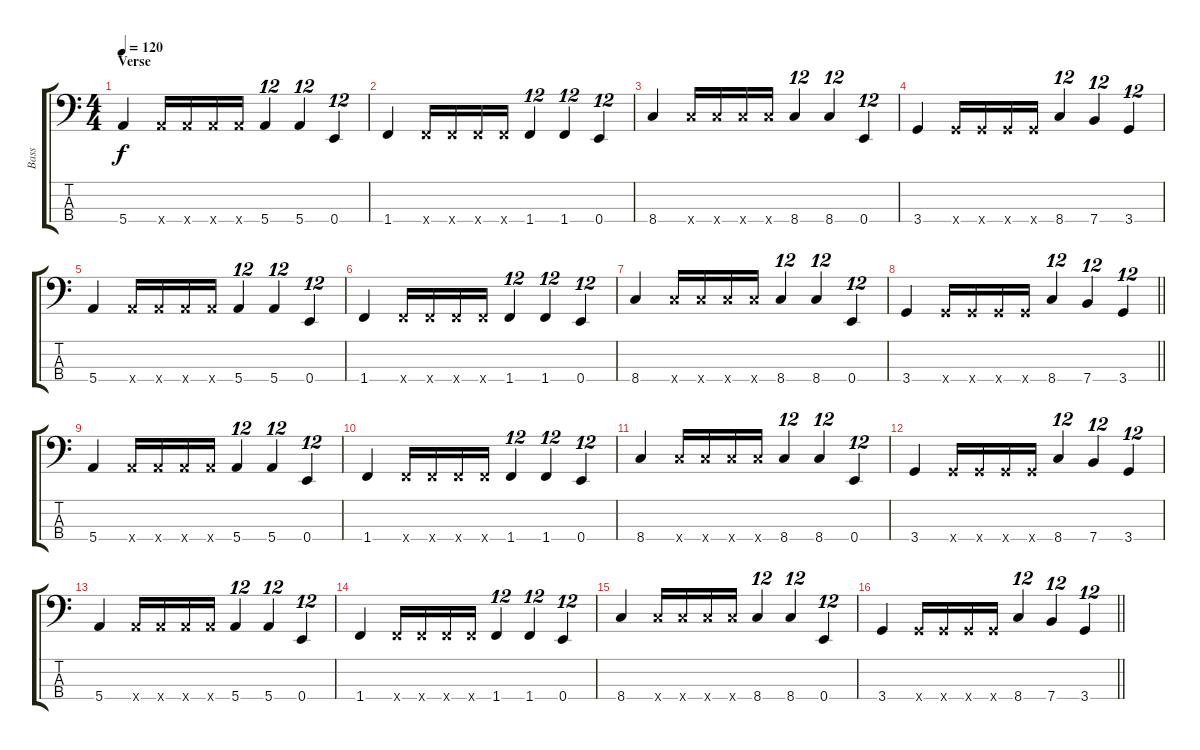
\track ("Bass" "Bass") {instrument electricbasspick}
\staff {score tabs}
\tuning (G2 D2 A1 E1) {hide}
\ts (4 4)
\section ("" "Verse")
\tempo 120
\clef f4
\ks c
5.4.4{dy f} 5.4{x}.16 5.4{x}.16 5.4{x}.16 5.4{x}.16 5.4.4{tu (12 8)} 5.4.4{tu (12 8)} 0.4.4{tu (12 8)} |
1.4.4 1.4{x}.16 1.4{x}.16 1.4{x}.16 1.4{x}.16 1.4.4{tu (12 8)} 1.4.4{tu (12 8)} 0.4.4{tu (12 8)} |
8.4.4 8.4{x}.16 8.4{x}.16 8.4{x}.16 8.4{x}.16 8.4.4{tu (12 8)} 8.4.4{tu (12 8)} 0.4.4{tu (12 8)} |
3.4.4 3.4{x}.16 3.4{x}.16 3.4{x}.16 3.4{x}.16 8.4.4{tu (12 8)} 7.4.4{tu (12 8)} 3.4.4{tu (12 8)} |
5.4.4 5.4{x}.16 5.4{x}.16 5.4{x}.16 5.4{x}.16 5.4.4{tu (12 8)} 5.4.4{tu (12 8)} 0.4.4{tu (12 8)} |
1.4.4 1.4{x}.16 1.4{x}.16 1.4{x}.16 1.4{x}.16 1.4.4{tu (12 8)} 1.4.4{tu (12 8)} 0.4.4{tu (12 8)} |
8.4.4 8.4{x}.16 8.4{x}.16 8.4{x}.16 8.4{x}.16 8.4.4{tu (12 8)} 8.4.4{tu (12 8)} 0.4.4{tu (12 8)} |
\barLineRight lightlight
3.4.4 3.4{x}.16 3.4{x}.16 3.4{x}.16 3.4{x}.16 8.4.4{tu (12 8)} 7.4.4{tu (12 8)} 3.4.4{tu (12 8)} |
5.4.4 5.4{x}.16 5.4{x}.16 5.4{x}.16 5.4{x}.16 5.4.4{tu (12 8)} 5.4.4{tu (12 8)} 0.4.4{tu (12 8)} |
1.4.4 1.4{x}.16 1.4{x}.16 1.4{x}.16 1.4{x}.16 1.4.4{tu (12 8)} 1.4.4{tu (12 8)} 0.4.4{tu (12 8)} |
8.4.4 8.4{x}.16 8.4{x}.16 8.4{x}.16 8.4{x}.16 8.4.4{tu (12 8)} 8.4.4{tu (12 8)} 0.4.4{tu (12 8)} |
3.4.4 3.4{x}.16 3.4{x}.16 3.4{x}.16 3.4{x}.16 8.4.4{tu (12 8)} 7.4.4{tu (12 8)} 3.4.4{tu (12 8)} |
5.4.4 5.4{x}.16 5.4{x}.16 5.4{x}.16 5.4{x}.16 5.4.4{tu (12 8)} 5.4.4{tu (12 8)} 0.4.4{tu (12 8)} |
1.4.4 1.4{x}.16 1.4{x}.16 1.4{x}.16 1.4{x}.16 1.4.4{tu (12 8)} 1.4.4{tu (12 8)} 0.4.4{tu (12 8)} |
8.4.4 8.4{x}.16 8.4{x}.16 8.4{x}.16 8.4{x}.16 8.4.4{tu (12 8)} 8.4.4{tu (12 8)} 0.4.4{tu (12 8)} |
\barLineRight lightlight
3.4.4 3.4{x}.16 3.4{x}.16 3.4{x}.16 3.4{x}.16 8.4.4{tu (12 8)} 7.4.4{tu (12 8)} 3.4.4{tu (12 8)}
